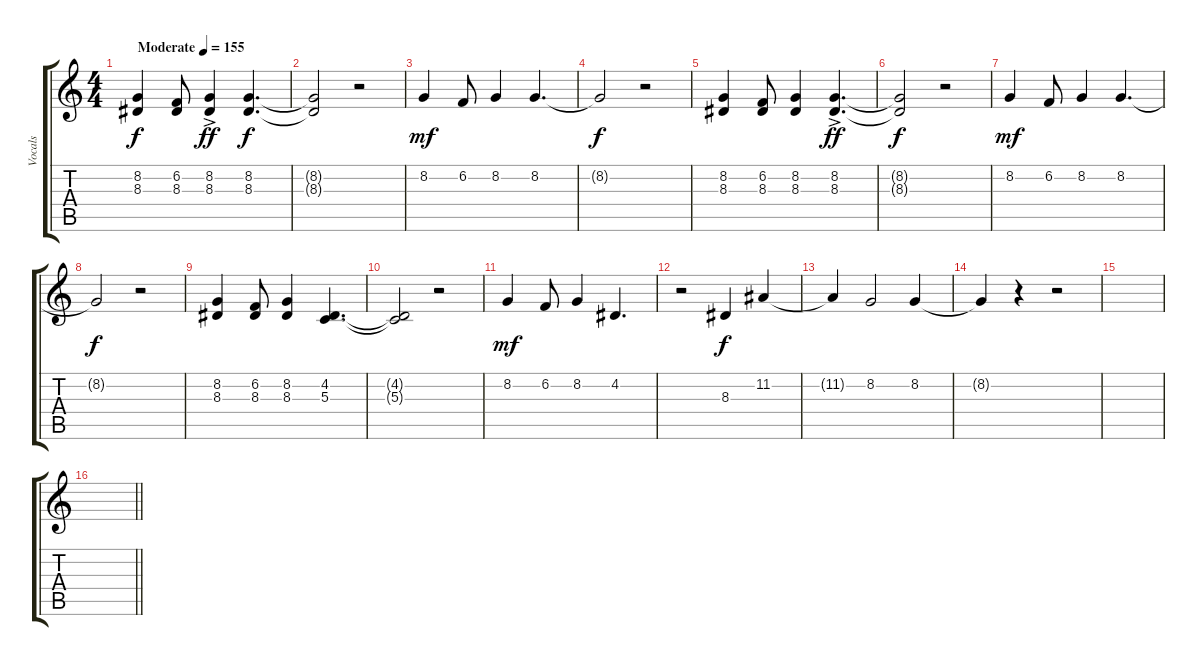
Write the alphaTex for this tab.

\track ("Vocals" "Vocals") {instrument stringensemble1}
\staff {score tabs}
\tuning (E4 B3 G3 D3 A2 E2) {hide}
\ts (4 4)
\tempo (155 "Moderate")
\clef g2
\ks c
(8.2 8.3).4{dy f instrument stringensemble1} (6.2 8.3).8 (8.2 8.3{ac}).4{dy ff} (8.2 8.3).4{d dy f} |
(8.2{t} 8.3{t}).2 r.2 |
8.2.4{dy mf} 6.2.8 8.2.4 8.2.4{d} |
8.2{t}.2{dy f} r.2 |
(8.2 8.3).4 (6.2 8.3).8 (8.2 8.3).4 (8.2 8.3{ac}).4{d dy ff} |
(8.2{t} 8.3{t}).2{dy f} r.2 |
8.2.4{dy mf} 6.2.8 8.2.4 8.2.4{d} |
8.2{t}.2{dy f} r.2 |
(8.2 8.3).4 (6.2 8.3).8 (8.2 8.3).4 (4.2 5.3).4{d} |
(4.2{t} 5.3{t}).2 r.2 |
8.2.4{dy mf} 6.2.8 8.2.4 4.2.4{d} |
r.2 8.3.4{dy f} 11.2.4 |
11.2{t}.4 8.2.2 8.2.4 |
8.2{t}.4 r.4 r.2 |
|
\barLineRight lightlight
